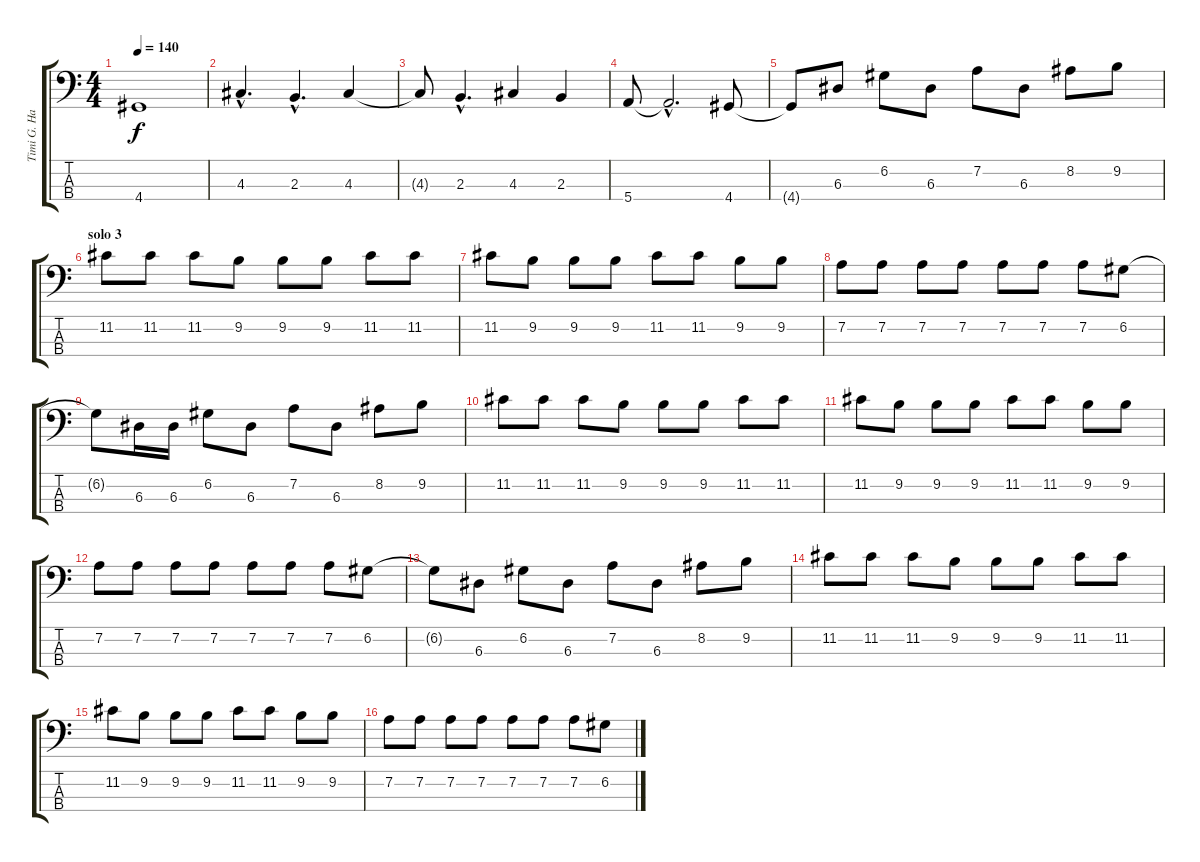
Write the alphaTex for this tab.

\track ("Timi G. Hansen" "Timi G. Ha") {instrument electricbasspick}
\staff {score tabs}
\tuning (G2 D2 A1 E1) {hide}
\ts (4 4)
\tempo 140
\clef f4
\ks c
4.4{t}.1{dy f} |
4.3{hac}.4{d} 2.3{hac}.4{d} 4.3.4 |
4.3{t}.8 2.3{hac}.4{d} 4.3.4 2.3.4 |
5.4.8 5.4{hac t}.2{d} 4.4.8 |
4.4{t}.8 6.3.8 6.2.8 6.3.8 7.2.8 6.3.8 8.2.8 9.2.8 |
\section ("" "solo 3")
11.2.8{volume 15} 11.2.8 11.2.8 9.2.8 9.2.8 9.2.8 11.2.8 11.2.8 |
11.2.8 9.2.8 9.2.8 9.2.8 11.2.8 11.2.8 9.2.8 9.2.8 |
7.2.8 7.2.8 7.2.8 7.2.8 7.2.8 7.2.8 7.2.8 6.2.8 |
6.2{t}.8 6.3.16 6.3.16 6.2.8 6.3.8 7.2.8 6.3.8 8.2.8 9.2.8 |
11.2.8 11.2.8 11.2.8 9.2.8 9.2.8 9.2.8 11.2.8 11.2.8 |
11.2.8 9.2.8 9.2.8 9.2.8 11.2.8 11.2.8 9.2.8 9.2.8 |
7.2.8 7.2.8 7.2.8 7.2.8 7.2.8 7.2.8 7.2.8 6.2.8 |
6.2{t}.8 6.3.8 6.2.8 6.3.8 7.2.8 6.3.8 8.2.8 9.2.8 |
11.2.8 11.2.8 11.2.8 9.2.8 9.2.8 9.2.8 11.2.8 11.2.8 |
11.2.8 9.2.8 9.2.8 9.2.8 11.2.8 11.2.8 9.2.8 9.2.8 |
7.2.8 7.2.8 7.2.8 7.2.8 7.2.8 7.2.8 7.2.8 6.2.8
